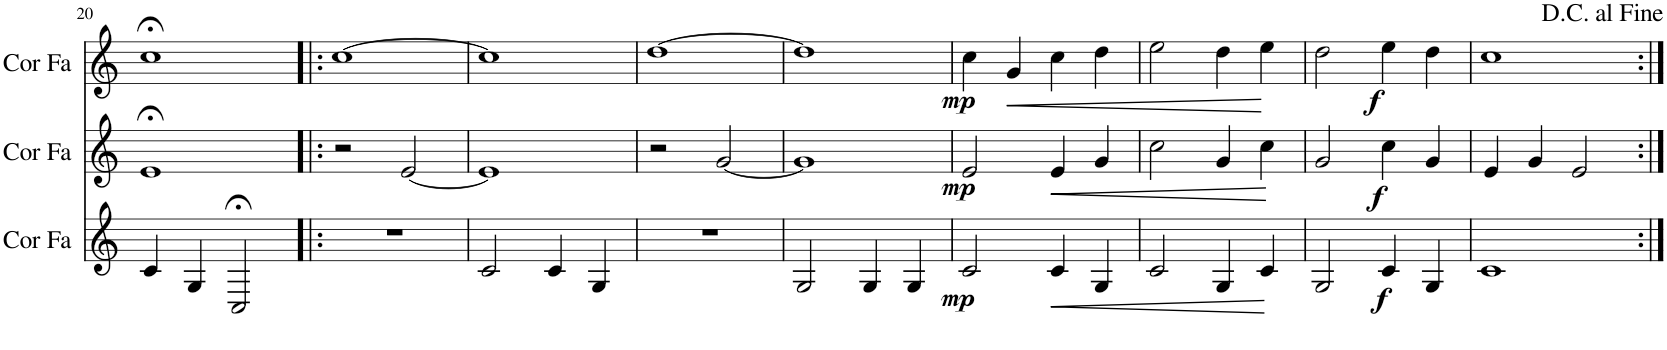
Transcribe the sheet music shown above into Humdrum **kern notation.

**kern	**dynam	**kern	**dynam	**kern	**dynam
*part3	*part3	*part2	*part2	*part1	*part1
*staff3	*staff3	*staff2	*staff2	*staff1	*staff1
*I"Cor en Fa	*	*I"Cor en Fa	*	*I"Cor en Fa	*
*I'Cor Fa	*	*I'Cor Fa	*	*I'Cor Fa	*
!!LO:PB:g=z
*clefG2	*	*clefG2	*	*clefG2	*
*Trd4c7	*	*Trd4c7	*	*Trd4c7	*
*k[]	*	*k[]	*	*k[]	*
*M4/4	*	*M4/4	*	*M4/4	*
=20	=20	=20	=20	=20	=20
4c/	.	1e;<	.	1cc;<	.
4G/	.	.	.	.	.
2C;</	.	.	.	.	.
=21!|:	=21!|:	=21!|:	=21!|:	=21!|:	=21!|:
1r	.	2r	.	[1cc	.
.	.	[2e/	.	.	.
=22	=22	=22	=22	=22	=22
2c/	.	1e]	.	1cc]	.
4c/	.	.	.	.	.
4G/	.	.	.	.	.
=23	=23	=23	=23	=23	=23
1r	.	2r	.	[1dd	.
.	.	[2g/	.	.	.
=24	=24	=24	=24	=24	=24
2G/	.	1g]	.	1dd]	.
4G/	.	.	.	.	.
4G/	.	.	.	.	.
=25	=25	=25	=25	=25	=25
!	!LO:DY:b	!	!LO:DY:b	!	!LO:DY:b
2c/	mp	2e/	mp	4cc\	mp
!	!	!	!	!	!LO:HP:b
.	.	.	.	4g/	<
!	!LO:HP:b	!	!LO:HP:b	!	!
4c/	<	4e/	<	4cc\	.
4G/	.	4g/	.	4dd\	.
.	[	.	[	.	[
=26	=26	=26	=26	=26	=26
2c/	.	2cc\	.	2ee\	.
4G/	.	4g/	.	4dd\	.
4c/	.	4cc\	.	4ee\	.
=27	=27	=27	=27	=27	=27
2G/	.	2g/	.	2dd\	.
!	!LO:DY:b	!	!LO:DY:b	!	!LO:DY:b
4c/	f	4cc\	f	4ee\	f
4G/	.	4g/	.	4dd\	.
=28	=28	=28	=28	=28	=28
1c	.	4e/	.	1cc	.
.	.	4g/	.	.	.
.	.	2e/	.	.	.
=:|!	=:|!	=:|!	=:|!	=:|!	=:|!
*-	*-	*-	*-	*-	*-
